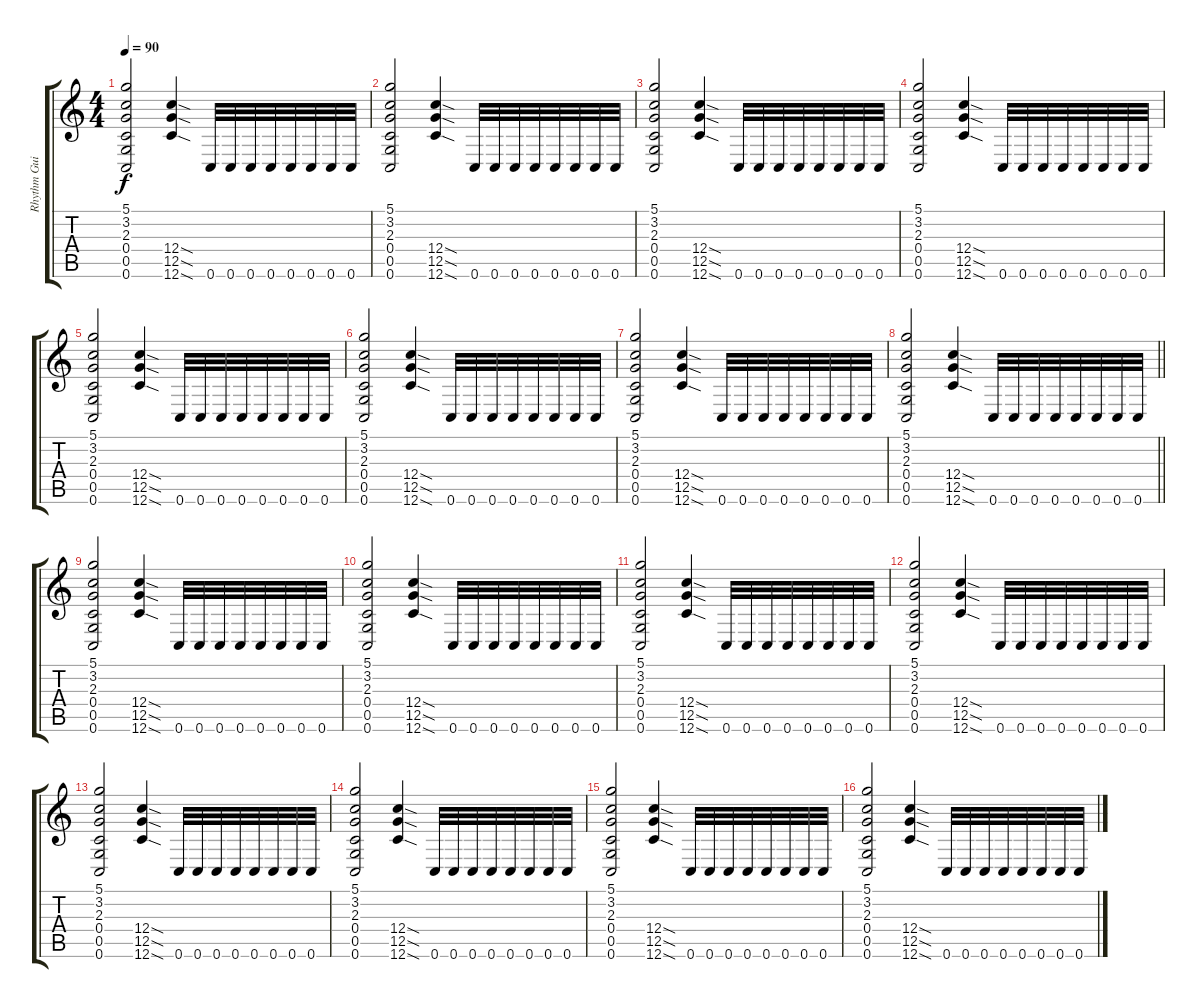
\track ("Rhythm Guitar - Christian Andreu" "Rhythm Gui") {instrument distortionguitar}
\staff {score tabs}
\tuning (D4 A3 F3 C3 G2 C2) {hide}
\ts (4 4)
\tempo 90
\clef g2
\ks c
(5.1 3.2 2.3 0.4 0.5 0.6).2{dy f} (12.4{sod} 12.5{sod} 12.6{sod}).4 0.6.32 0.6.32 0.6.32 0.6.32 0.6.32 0.6.32 0.6.32 0.6.32 |
(5.1 3.2 2.3 0.4 0.5 0.6).2 (12.4{sod} 12.5{sod} 12.6{sod}).4 0.6.32 0.6.32 0.6.32 0.6.32 0.6.32 0.6.32 0.6.32 0.6.32 |
(5.1 3.2 2.3 0.4 0.5 0.6).2 (12.4{sod} 12.5{sod} 12.6{sod}).4 0.6.32 0.6.32 0.6.32 0.6.32 0.6.32 0.6.32 0.6.32 0.6.32 |
(5.1 3.2 2.3 0.4 0.5 0.6).2 (12.4{sod} 12.5{sod} 12.6{sod}).4 0.6.32 0.6.32 0.6.32 0.6.32 0.6.32 0.6.32 0.6.32 0.6.32 |
(5.1 3.2 2.3 0.4 0.5 0.6).2 (12.4{sod} 12.5{sod} 12.6{sod}).4 0.6.32 0.6.32 0.6.32 0.6.32 0.6.32 0.6.32 0.6.32 0.6.32 |
(5.1 3.2 2.3 0.4 0.5 0.6).2 (12.4{sod} 12.5{sod} 12.6{sod}).4 0.6.32 0.6.32 0.6.32 0.6.32 0.6.32 0.6.32 0.6.32 0.6.32 |
(5.1 3.2 2.3 0.4 0.5 0.6).2 (12.4{sod} 12.5{sod} 12.6{sod}).4 0.6.32 0.6.32 0.6.32 0.6.32 0.6.32 0.6.32 0.6.32 0.6.32 |
\barLineRight lightlight
(5.1 3.2 2.3 0.4 0.5 0.6).2 (12.4{sod} 12.5{sod} 12.6{sod}).4 0.6.32 0.6.32 0.6.32 0.6.32 0.6.32 0.6.32 0.6.32 0.6.32 |
\section ("" "")
(5.1 3.2 2.3 0.4 0.5 0.6).2 (12.4{sod} 12.5{sod} 12.6{sod}).4 0.6.32 0.6.32 0.6.32 0.6.32 0.6.32 0.6.32 0.6.32 0.6.32 |
(5.1 3.2 2.3 0.4 0.5 0.6).2 (12.4{sod} 12.5{sod} 12.6{sod}).4 0.6.32 0.6.32 0.6.32 0.6.32 0.6.32 0.6.32 0.6.32 0.6.32 |
(5.1 3.2 2.3 0.4 0.5 0.6).2 (12.4{sod} 12.5{sod} 12.6{sod}).4 0.6.32 0.6.32 0.6.32 0.6.32 0.6.32 0.6.32 0.6.32 0.6.32 |
(5.1 3.2 2.3 0.4 0.5 0.6).2 (12.4{sod} 12.5{sod} 12.6{sod}).4 0.6.32 0.6.32 0.6.32 0.6.32 0.6.32 0.6.32 0.6.32 0.6.32 |
(5.1 3.2 2.3 0.4 0.5 0.6).2 (12.4{sod} 12.5{sod} 12.6{sod}).4 0.6.32 0.6.32 0.6.32 0.6.32 0.6.32 0.6.32 0.6.32 0.6.32 |
(5.1 3.2 2.3 0.4 0.5 0.6).2 (12.4{sod} 12.5{sod} 12.6{sod}).4 0.6.32 0.6.32 0.6.32 0.6.32 0.6.32 0.6.32 0.6.32 0.6.32 |
(5.1 3.2 2.3 0.4 0.5 0.6).2 (12.4{sod} 12.5{sod} 12.6{sod}).4 0.6.32 0.6.32 0.6.32 0.6.32 0.6.32 0.6.32 0.6.32 0.6.32 |
(5.1 3.2 2.3 0.4 0.5 0.6).2 (12.4{sod} 12.5{sod} 12.6{sod}).4 0.6.32 0.6.32 0.6.32 0.6.32 0.6.32 0.6.32 0.6.32 0.6.32
